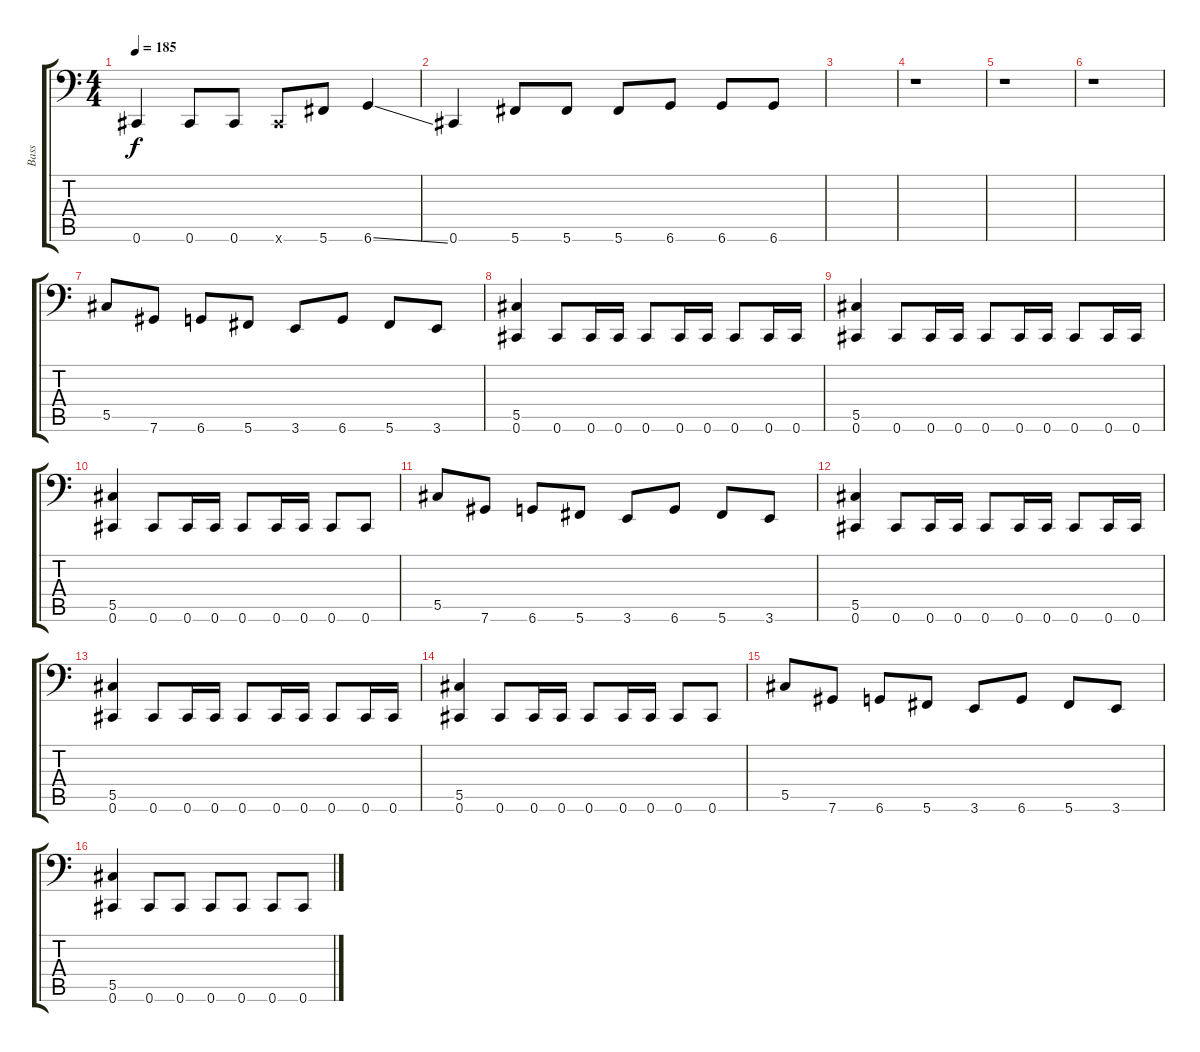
\track ("Bass" "Bass") {instrument electricbasspick}
\staff {score tabs}
\tuning (Eb3 Bb2 Gb2 Db2 Ab1 Db1) {hide}
\ts (4 4)
\tempo 185
\clef f4
\ks c
0.6.4{dy f} 0.6.8 0.6.8 0.6{x}.8 5.6.8 6.6{ss}.4 |
0.6.4 5.6.8 5.6.8 5.6.8 6.6.8 6.6.8 6.6.8 |
|
r.1 |
r.1 |
r.1 |
5.5.8 7.6.8 6.6.8 5.6.8 3.6.8 6.6.8 5.6.8 3.6.8 |
(5.5 0.6).4 0.6.8 0.6.16 0.6.16 0.6.8 0.6.16 0.6.16 0.6.8 0.6.16 0.6.16 |
(5.5 0.6).4 0.6.8 0.6.16 0.6.16 0.6.8 0.6.16 0.6.16 0.6.8 0.6.16 0.6.16 |
(5.5 0.6).4 0.6.8 0.6.16 0.6.16 0.6.8 0.6.16 0.6.16 0.6.8 0.6.8 |
5.5.8 7.6.8 6.6.8 5.6.8 3.6.8 6.6.8 5.6.8 3.6.8 |
(5.5 0.6).4 0.6.8 0.6.16 0.6.16 0.6.8 0.6.16 0.6.16 0.6.8 0.6.16 0.6.16 |
(5.5 0.6).4 0.6.8 0.6.16 0.6.16 0.6.8 0.6.16 0.6.16 0.6.8 0.6.16 0.6.16 |
(5.5 0.6).4 0.6.8 0.6.16 0.6.16 0.6.8 0.6.16 0.6.16 0.6.8 0.6.8 |
5.5.8 7.6.8 6.6.8 5.6.8 3.6.8 6.6.8 5.6.8 3.6.8 |
(5.5 0.6).4 0.6.8 0.6.8 0.6.8 0.6.8 0.6.8 0.6.8
